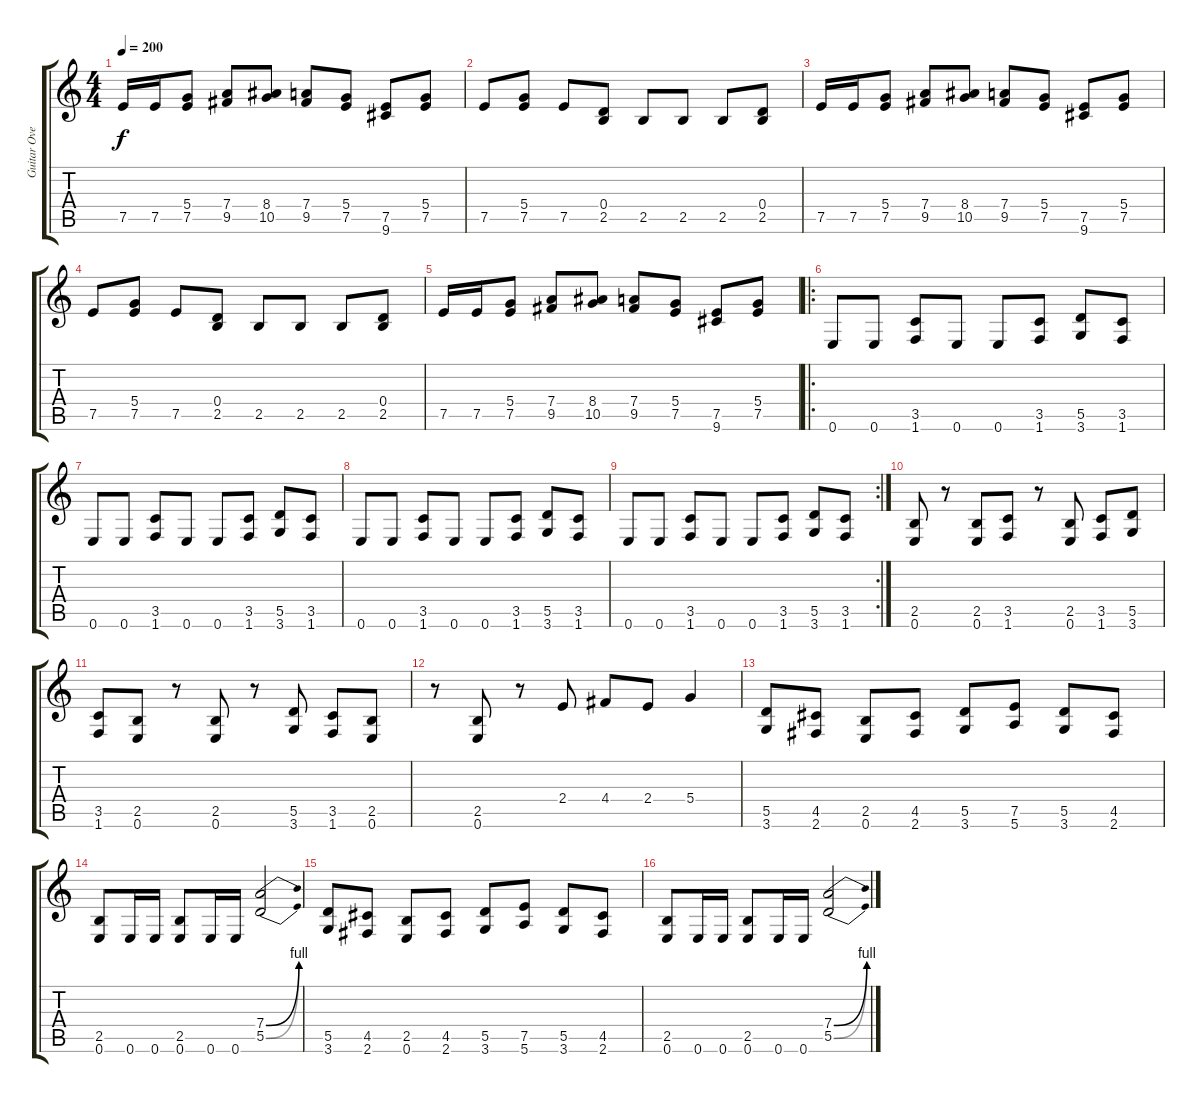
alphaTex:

\track ("Guitar Overdrive" "Guitar Ove") {instrument overdrivenguitar}
\staff {score tabs}
\tuning (E4 B3 G3 D3 A2 E2) {hide}
\ts (4 4)
\tempo 200
\clef g2
\ks c
7.5.16{dy f} 7.5.16 (5.4 7.5).8 (7.4 9.5).8 (8.4 10.5).8 (7.4 9.5).8 (5.4 7.5).8 (7.5 9.6).8 (5.4 7.5).8 |
7.5.8 (5.4 7.5).8 7.5.8 (0.4 2.5).8 2.5.8 2.5.8 2.5.8 (0.4 2.5).8 |
7.5.16 7.5.16 (5.4 7.5).8 (7.4 9.5).8 (8.4 10.5).8 (7.4 9.5).8 (5.4 7.5).8 (7.5 9.6).8 (5.4 7.5).8 |
7.5.8 (5.4 7.5).8 7.5.8 (0.4 2.5).8 2.5.8 2.5.8 2.5.8 (0.4 2.5).8 |
7.5.16 7.5.16 (5.4 7.5).8 (7.4 9.5).8 (8.4 10.5).8 (7.4 9.5).8 (5.4 7.5).8 (7.5 9.6).8 (5.4 7.5).8 |
\ro
0.6.8 0.6.8 (3.5 1.6).8 0.6.8 0.6.8 (3.5 1.6).8 (5.5 3.6).8 (3.5 1.6).8 |
0.6.8 0.6.8 (3.5 1.6).8 0.6.8 0.6.8 (3.5 1.6).8 (5.5 3.6).8 (3.5 1.6).8 |
0.6.8 0.6.8 (3.5 1.6).8 0.6.8 0.6.8 (3.5 1.6).8 (5.5 3.6).8 (3.5 1.6).8 |
\rc 2
0.6.8 0.6.8 (3.5 1.6).8 0.6.8 0.6.8 (3.5 1.6).8 (5.5 3.6).8 (3.5 1.6).8 |
(2.5 0.6).8 r.8 (2.5 0.6).8 (3.5 1.6).8 r.8 (2.5 0.6).8 (3.5 1.6).8 (5.5 3.6).8 |
(3.5 1.6).8 (2.5 0.6).8 r.8 (2.5 0.6).8 r.8 (5.5 3.6).8 (3.5 1.6).8 (2.5 0.6).8 |
r.8 (2.5 0.6).8 r.8 2.4.8 4.4.8 2.4.8 5.4.4 |
(5.5 3.6).8 (4.5 2.6).8 (2.5 0.6).8 (4.5 2.6).8 (5.5 3.6).8 (7.5 5.6).8 (5.5 3.6).8 (4.5 2.6).8 |
(2.5 0.6).8 0.6.16 0.6.16 (2.5 0.6).8 0.6.16 0.6.16 (7.4{be (bend 0 0 60 4)} 5.5{be (bend 0 0 60 4)}).2 |
(5.5 3.6).8 (4.5 2.6).8 (2.5 0.6).8 (4.5 2.6).8 (5.5 3.6).8 (7.5 5.6).8 (5.5 3.6).8 (4.5 2.6).8 |
(2.5 0.6).8 0.6.16 0.6.16 (2.5 0.6).8 0.6.16 0.6.16 (7.4{be (bend 0 0 60 4)} 5.5{be (bend 0 0 60 4)}).2
